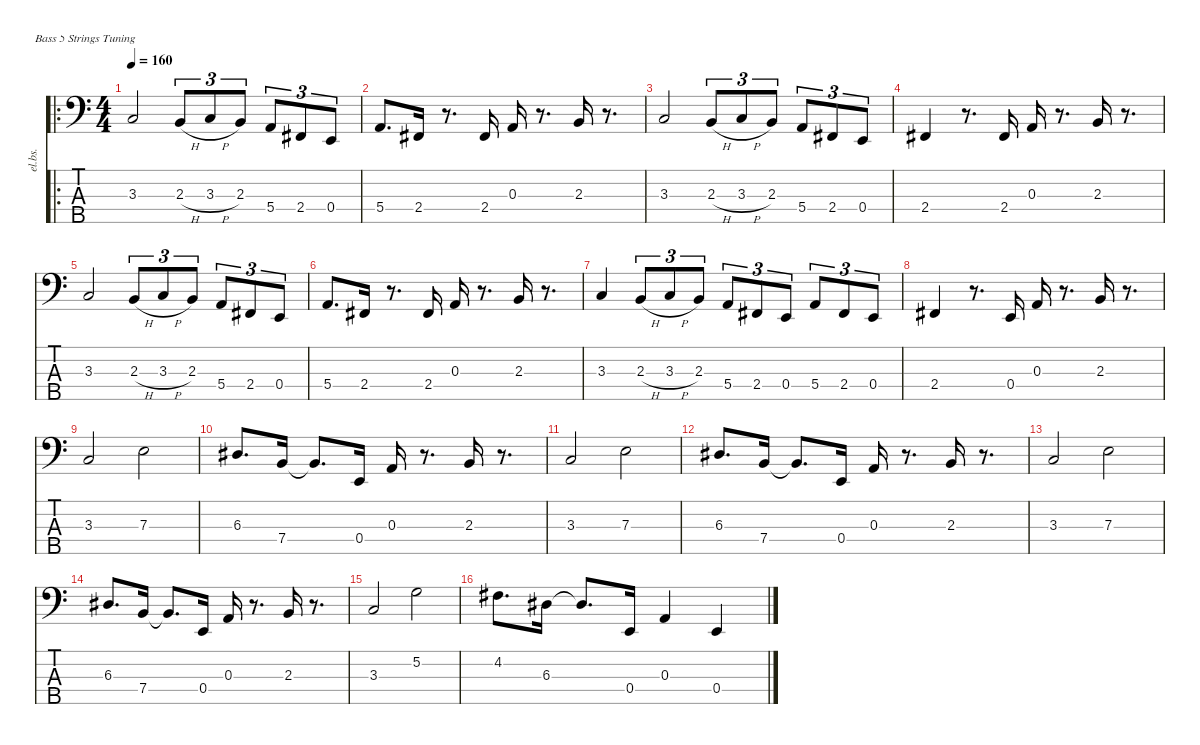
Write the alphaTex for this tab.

\defaultSystemsLayout 4
\hideDynamics
\bracketExtendMode nobrackets
\otherSystemsTrackNameOrientation horizontal
\track ("Dave Ellefson" "el.bs.") {instrument electricbasspick}
\staff {score tabs}
\tuning (G2 D2 A1 E1 B0)
\ro
\ts (4 4)
\tempo 160
\clef f4
\ks c
3.3.2{dy f beam Up} 2.3{h}.8{tu (3 2) beam Up} 3.3{h}.8{tu (3 2) beam Up} 2.3.8{tu (3 2) beam Up} 5.4.8{tu (3 2) beam Up} 2.4{acc #}.8{tu (3 2) beam Up} 0.4.8{tu (3 2) beam Up} |
5.4.8{d beam Up} 2.4{acc #}.16{beam Up} r.8{d beam Up} 2.4{acc #}.16{beam Up} 0.3.16{beam Up} r.8{d beam Up} 2.3.16{beam Up} r.8{d beam Up} |
3.3.2{beam Up} 2.3{h}.8{tu (3 2) beam Up} 3.3{h}.8{tu (3 2) beam Up} 2.3.8{tu (3 2) beam Up} 5.4.8{tu (3 2) beam Up} 2.4{acc #}.8{tu (3 2) beam Up} 0.4.8{tu (3 2) beam Up} |
2.4{acc #}.4{beam Up} r.8{d beam Up} 2.4{acc #}.16{beam Up} 0.3.16{beam Up} r.8{d beam Up} 2.3.16{beam Up} r.8{d beam Up} |
3.3.2{beam Up} 2.3{h}.8{tu (3 2) beam Up} 3.3{h}.8{tu (3 2) beam Up} 2.3.8{tu (3 2) beam Up} 5.4.8{tu (3 2) beam Up} 2.4{acc #}.8{tu (3 2) beam Up} 0.4.8{tu (3 2) beam Up} |
5.4.8{d beam Up} 2.4{acc #}.16{beam Up} r.8{d beam Up} 2.4{acc #}.16{beam Up} 0.3.16{beam Up} r.8{d beam Up} 2.3.16{beam Up} r.8{d beam Up} |
3.3.4{beam Up} 2.3{h}.8{tu (3 2) beam Up} 3.3{h}.8{tu (3 2) beam Up} 2.3.8{tu (3 2) beam Up} 5.4.8{tu (3 2) beam Up} 2.4{acc #}.8{tu (3 2) beam Up} 0.4.8{tu (3 2) beam Up} 5.4.8{tu (3 2) beam Up} 2.4{acc #}.8{tu (3 2) beam Up} 0.4.8{tu (3 2) beam Up} |
2.4{acc #}.4{beam Up} r.8{d beam Up} 0.4.16{beam Up} 0.3.16{beam Up} r.8{d beam Up} 2.3.16{beam Up} r.8{d beam Up} |
3.3.2{beam Up} 7.3.2{beam Down} |
6.3{acc #}.8{d beam Up} 7.4.16{beam Up} 7.4{t}.8{d beam Up} 0.4.16{beam Up} 0.3.16{beam Up} r.8{d beam Up} 2.3.16{beam Up} r.8{d beam Up} |
3.3.2{beam Up} 7.3.2{beam Down} |
6.3{acc #}.8{d beam Up} 7.4.16{beam Up} 7.4{t}.8{d beam Up} 0.4.16{beam Up} 0.3.16{beam Up} r.8{d beam Up} 2.3.16{beam Up} r.8{d beam Up} |
3.3.2{beam Up} 7.3.2{beam Down} |
6.3{acc #}.8{d beam Up} 7.4.16{beam Up} 7.4{t}.8{d beam Up} 0.4.16{beam Up} 0.3.16{beam Up} r.8{d beam Up} 2.3.16{beam Up} r.8{d beam Up} |
3.3.2{beam Up} 5.2.2{beam Down} |
4.2{acc #}.8{d beam Down} 6.3{acc #}.16{beam Down} 6.3{t acc #}.8{d beam Up} 0.4.16{beam Up} 0.3.4{beam Up} 0.4.4{beam Up}
